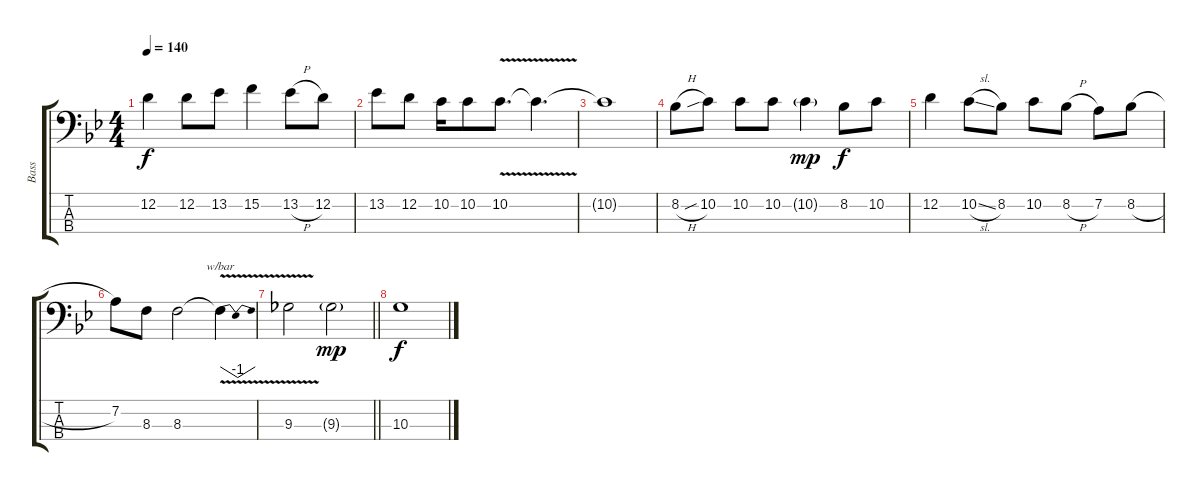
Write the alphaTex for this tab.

\track ("Bass" "Bass") {instrument electricbassfinger}
\staff {score tabs}
\tuning (G2 D2 A1 E1) {hide}
\ts (4 4)
\tempo 140
\clef f4
\ks bb
12.2{t}.4{dy f} 12.2.8 13.2.8 15.2.4 13.2{h}.8 12.2.8 |
13.2.8 12.2.8 10.2.16 10.2.8 10.2{v}.8{d} 10.2{t}.4{d} |
10.2{t}.1 |
8.2{h}.8 10.2{sib}.8 10.2.8 10.2.8 10.2{g}.4{dy mp} 8.2.8{dy f} 10.2.8 |
12.2.4 10.2{sl}.8 8.2.8 10.2.8 8.2{h}.8 7.2.8 8.2{h}.8 |
7.2.8 8.3.8 8.3.2 8.3{v t}.4{tbe (dip default 0 0 30 -4 60 0)} |
\barLineRight lightlight
9.3{v}.2 9.3{g}.2{dy mp} |
10.3.1{dy f}
